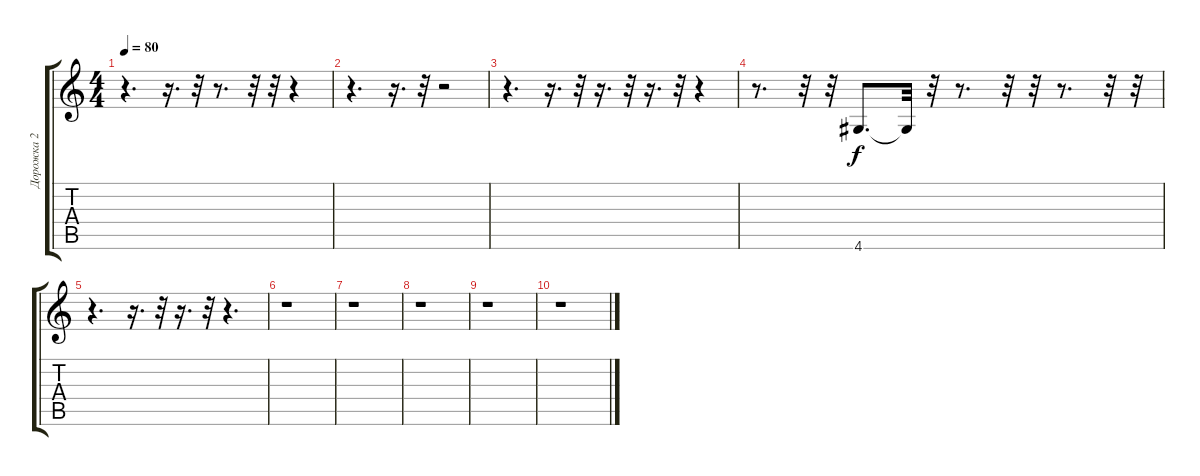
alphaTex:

\track ("Дорожка 2" "Дорожка 2") {instrument electricbasspick}
\staff {score tabs}
\tuning (E4 B3 G3 D3 A2 E2) {hide}
\ts (4 4)
\tempo 80
\clef g2
\ks c
r.4{d dy f} r.16{d} r.32 r.8{d} r.32 r.32 r.4 |
r.4{d} r.16{d} r.32 r.2 |
r.4{d} r.16{d} r.32 r.16{d} r.32 r.16{d} r.32 r.4 |
r.8{d} r.32 r.32 4.6.8{d} 4.6{t}.32 r.32 r.8{d} r.32 r.32 r.8{d} r.32 r.32 |
r.4{d} r.16{d} r.32 r.16{d} r.32 r.4{d} |
r.1 |
r.1 |
r.1 |
r.1 |
r.1
